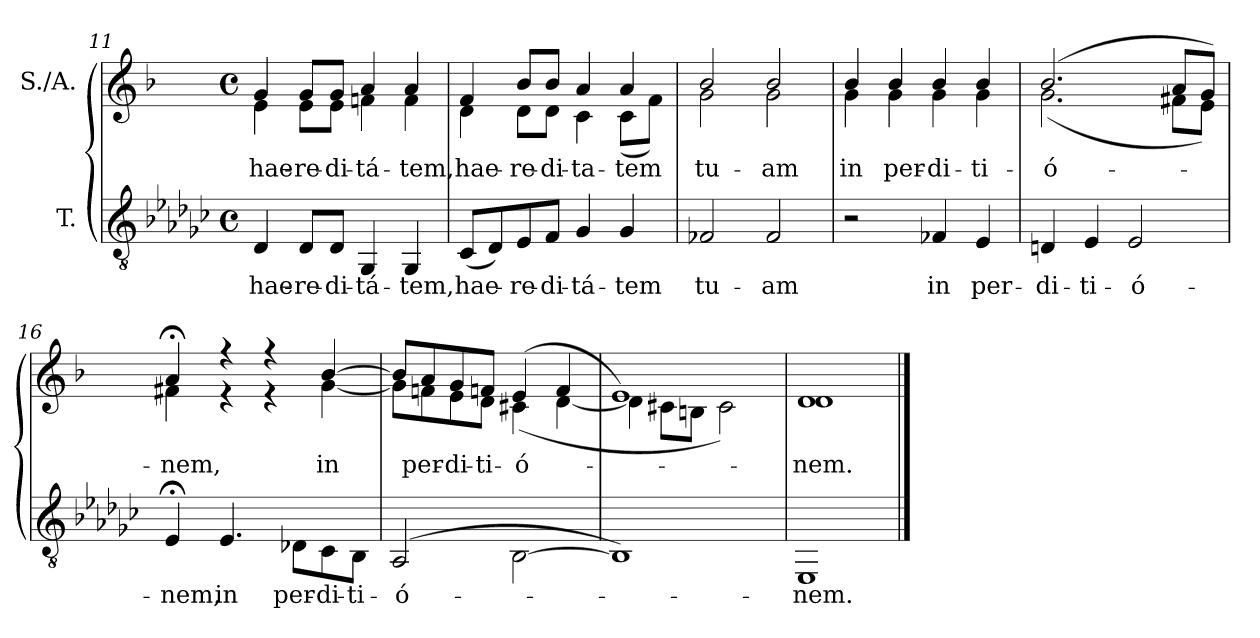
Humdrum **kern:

**kern	**text	**kern	**text
*part2	*part2	*part1	*part1
*staff2	*staff2	*staff1	*staff1
*I"T.	*	*I"S./A.	*
*clefGv2	*	*clefG2	*
*ITrd2c3	*	*ITrd1c2	*
*k[b-e-a-]	*	*k[b-e-a-]	*
*c:	*	*c:	*
*M4/4	*	*M4/4	*
*met(c)	*	*met(c)	*
=11	=11	=11	=11
!	!LO:LY:b:color=#000000	!	!
!	!	!	!LO:LY:b:color=#000000
*	*	*^	*
4BB-i/	hae-	4fi/	4di\	hae-
!	!LO:LY:b:color=#000000	!	!	!
!	!	!	!	!LO:LY:b:color=#000000
8BB-i/L	-re-	8fi/L	8di\L	-re-
!	!LO:LY:b:color=#000000	!	!	!
!	!	!	!	!LO:LY:b:color=#000000
8BB-i/J	-di-	8fi/J	8di\J	-di-
!	!LO:LY:b:color=#000000	!	!	!
!	!	!	!	!LO:LY:b:color=#000000
4EE-i/	-tá-	4gi/	4e-Xi\	-tá-
!	!LO:LY:b:color=#000000	!	!	!
!	!	!	!	!LO:LY:b:color=#000000
4EE-i/	-tem,	4gi/	4e-i\	-tem,
!!LO:LB:g=z	!!
=12	=12	=12	=12	=12
!	!LO:LY:b:color=#000000	!	!	!
!	!	!	!	!LO:LY:b:color=#000000
(8AA-i/L	hae-	4e-i/	4ci\	hae-
8BB-i/)	.	.	.	.
!	!LO:LY:b:color=#000000	!	!	!
!	!	!	!	!LO:LY:b:color=#000000
8Ci/	-re-	8a-i/L	8ci\L	-re-
!	!LO:LY:b:color=#000000	!	!	!
!	!	!	!	!LO:LY:b:color=#000000
8Di/J	-di-	8a-i/J	8ci\J	-di-
!	!LO:LY:b:color=#000000	!	!	!
!	!	!	!	!LO:LY:b:color=#000000
4E-i/	-tá-	4gi/	4B-i\	-ta-
!	!LO:LY:b:color=#000000	!	!	!
!	!	!	!	!LO:LY:b:color=#000000
4E-i/	-tem	4gi/	(8B-i\L	-tem
.	.	.	8e-i\J)	.
=13	=13	=13	=13	=13
!	!LO:LY:b:color=#000000	!	!	!
!	!	!	!	!LO:LY:b:color=#000000
2D-Xi/	tu-	2a-i/	2fi\	tu-
!	!LO:LY:b:color=#000000	!	!	!
!	!	!	!	!LO:LY:b:color=#000000
2D-i/	-am	2a-i/	2fi\	-am
=14	=14	=14	=14	=14
!	!	!	!	!LO:LY:b:color=#000000
2r	.	4a-i/	4fi\	in
!	!	!	!	!LO:LY:b:color=#000000
.	.	4a-i/	4fi\	per-
!	!LO:LY:b:color=#000000	!	!	!
!	!	!	!	!LO:LY:b:color=#000000
4D-Xi/	in	4a-i/	4fi\	-di-
!	!LO:LY:b:color=#000000	!	!	!
!	!	!	!	!LO:LY:b:color=#000000
4Ci/	per-	4a-i/	4fi\	-ti-
=15	=15	=15	=15	=15
!	!LO:LY:b:color=#000000	!	!	!
!	!	!	!	!LO:LY:b:color=#000000
4BBni/	-di-	(2.a-i/	(2.fi\	-ó-
!	!LO:LY:b:color=#000000	!	!	!
4Ci/	-ti-	.	.	.
!	!LO:LY:b:color=#000000	!	!	!
2Ci/	-ó-	.	.	.
.	.	8gi/L	8eni\L	.
.	.	8fi/J)	8di\J)	.
!!LO:LB:g=z	!!
=16	=16	=16	=16	=16
!	!LO:LY:b:color=#000000	!	!	!
!	!	!	!	!LO:LY:b:color=#000000
4C;i/	-nem,	4g;i/	4eni\	-nem,
!	!LO:LY:b:color=#000000	!	!	!
4.Ci/	in	4r	4r	.
.	.	4r	4r	.
!	!LO:LY:b:color=#000000	!	!	!
8BB-Xi\L	per-	.	.	.
!	!LO:LY:b:color=#000000	!	!	!
!	!	!	!	!LO:LY:b:color=#000000
8AA-i\	-di-	[>4a-i/	[<4fi\	in
!	!LO:LY:b:color=#000000	!	!	!
8GGi\J	-ti-	.	.	.
=17	=17	=17	=17	=17
!	!LO:LY:b:color=#000000	!	!	!
(2FFi/	-ó-	8a-i/L]	8fi\L]	.
!	!	!	!	!LO:LY:b:color=#000000
.	.	8gi/	8e-Xi\	per-
!	!	!	!	!LO:LY:b:color=#000000
.	.	8fi/	8di\	-di-
!	!	!	!	!LO:LY:b:color=#000000
.	.	8e-Xi/J	8ci\J	-ti-
!	!	!	!	!LO:LY:b:color=#000000
[>2GGi\	.	(4di/	(4Bni\	-ó-
.	.	4e-i/	[<4ci\	.
=18	=18	=18	=18	=18
1GGi])	.	1di)	4ci\]	.
.	.	.	8Bni\L	.
.	.	.	8Ani\J	.
.	.	.	2Bi\)	.
=19	=19	=19	=19	=19
!	!LO:LY:b:color=#000000	!	!	!
!	!	!	!	!LO:LY:b:color=#000000
1CCi	-nem.	1ci	1ci	-nem.
*	*	*v	*v	*
==	==	==	==
*-	*-	*-	*-
